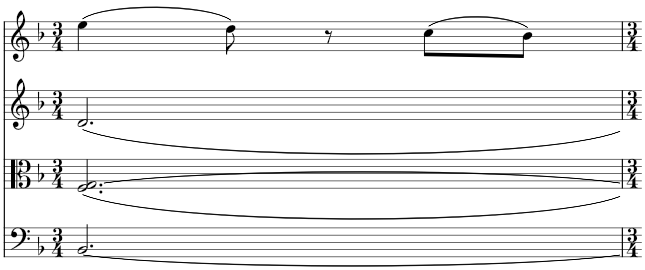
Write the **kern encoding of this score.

**kern	**kern	**kern	**kern
*part4	*part3	*part2	*part1
*staff4	*staff3	*staff2	*staff1
*I"Piano	*I"Piano	*I"Piano	*I"Piano
*I'Pno	*I'Pno	*I'Pno	*I'Pno
*clefF4	*clefC3	*clefG2	*clefG2
*k[b-]	*k[b-]	*k[b-]	*k[b-]
*M3/4	*M3/4	*M3/4	*M3/4
=1	=1	=1	=1
[2.BB-/	2.F/ [2.G/	2.d/	(4ee\
.	.	.	8dd\)
.	.	.	8r
.	.	.	(8cc\L
.	.	.	8b-\J)
=	=	=	=
*-	*-	*-	*-
